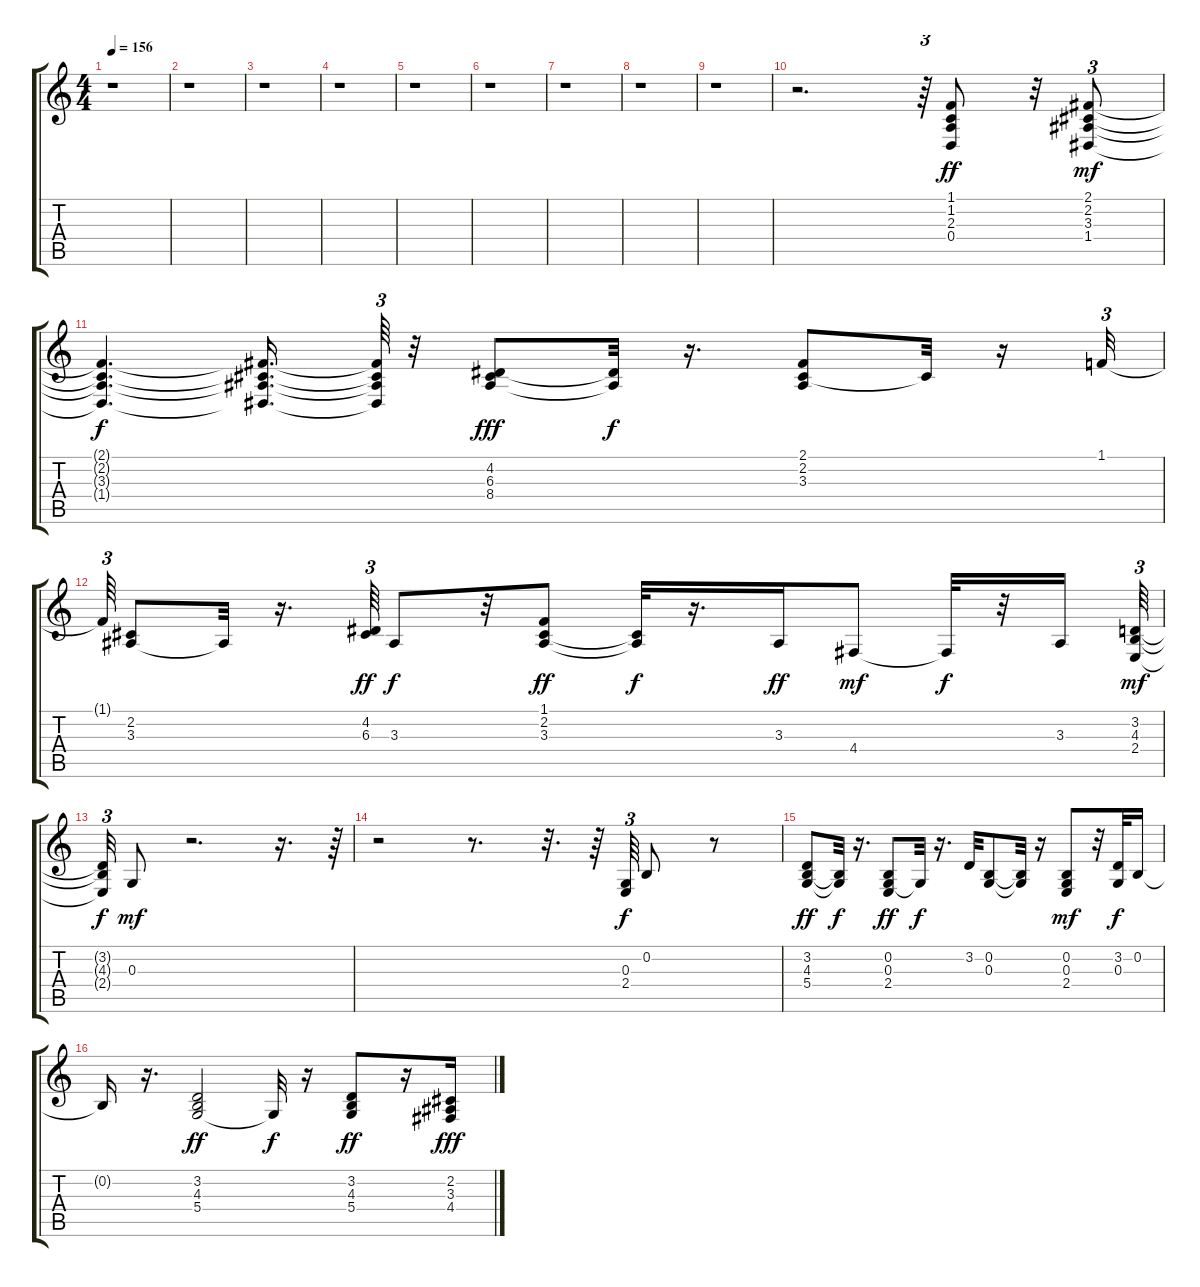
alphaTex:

\track "" {instrument trombone}
\staff {score tabs}
\tuning (E4 B3 G3 D3 A2 E2) {hide}
\ts (4 4)
\tempo 156
\clef g2
\ks c
r.1{dy f} |
r.1 |
r.1 |
r.1 |
r.1 |
r.1 |
r.1 |
r.1 |
r.1 |
r.2{d} r.64{tu (3 2)} (1.1 1.2 2.3 0.4).8{dy ff} r.32 (2.1 2.2 3.3 1.4).8{tu (3 2) dy mf} |
(2.1{t} 2.2{t} 3.3{t} 1.4{t}).4{d dy f} (2.1{t} 2.2{t} 3.3{t} 1.4{t}).16{d} (2.1{t} 2.2{t} 3.3{t} 1.4{t}).64{tu (3 2)} r.32 (4.2 6.3 8.4).8{dy fff} (4.2{t} 8.4{t}).32{dy f} r.16{d} (2.1 2.2 3.3).8 2.2{t}.32 r.16 1.1.32{tu (3 2)} |
1.1{t}.64{tu (3 2)} (2.2 3.3).8 3.3{t}.32 r.16{d} (4.2 6.3).64{tu (3 2) dy ff} 3.3.8{dy f} r.32 (1.1 2.2 3.3).8{dy ff} (2.2{t} 3.3{t}).32{dy f} r.16{d} 3.3.16{dy ff} 4.4.8{dy mf} 4.4{t}.32{dy f} r.32 3.3.16 (3.2 4.3 2.4).64{tu (3 2) dy mf} |
(3.2{t} 4.3{t} 2.4{t}).32{tu (3 2) dy f} 0.3.8{dy mf} r.2{d} r.16{d} r.64{tu (3 2)} |
r.2 r.8{d} r.32{d} r.64 (0.3 2.4).64{tu (3 2) dy f} 0.2.8 r.8 |
(3.2 4.3 5.4).8{dy ff} (4.3{t} 5.4{t}).32{dy f} r.16{d} (0.2 0.3 2.4).8{dy ff} 0.3{t}.32{dy f} r.16{d} 3.2.32 (0.2 0.3).8 (0.2{t} 0.3{t}).32 r.16 (0.2 0.3 2.4).8{dy mf} r.32 (3.2 0.3).32{dy f} 0.2.16 |
0.2{t}.16 r.16{d} (3.2 4.3 5.4).2{dy ff} 5.4{t}.32{dy f} r.16 (3.2 4.3 5.4).8{dy ff} r.16 (2.2 3.3 4.4).16{dy fff}
